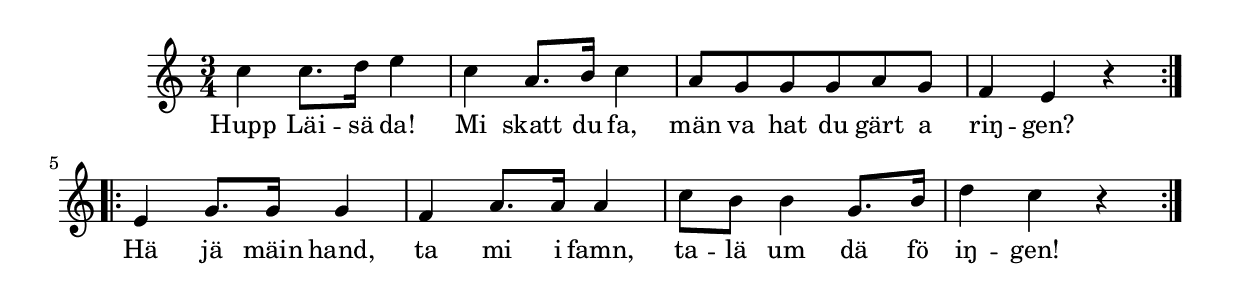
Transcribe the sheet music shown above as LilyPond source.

{
\time 3/4
\key c \major

\repeat volta 2 { 
 c''4 c''8. d''16 e''4  | 
 c'' a'8. b'16 c''4  | 
 a'8 g' g' g' a' g'  | 
 f'4 e' r  |
 } %( endrepeat )% 
 
\repeat volta 2 { 
 e' g'8. g'16 g'4  | 
 f' a'8. a'16 a'4  | 
 c''8 b' b'4 g'8. b'16  | 
 d''4 c'' r  |
 } %( endrepeat )% 
 }
 \addlyrics {
     Hupp Läi -- sä da! Mi skatt du fa, män va hat du gärt a riŋ -- gen?
     Hä jä mäin hand, ta mi i famn, ta -- lä um dä fö iŋ -- gen!
}
